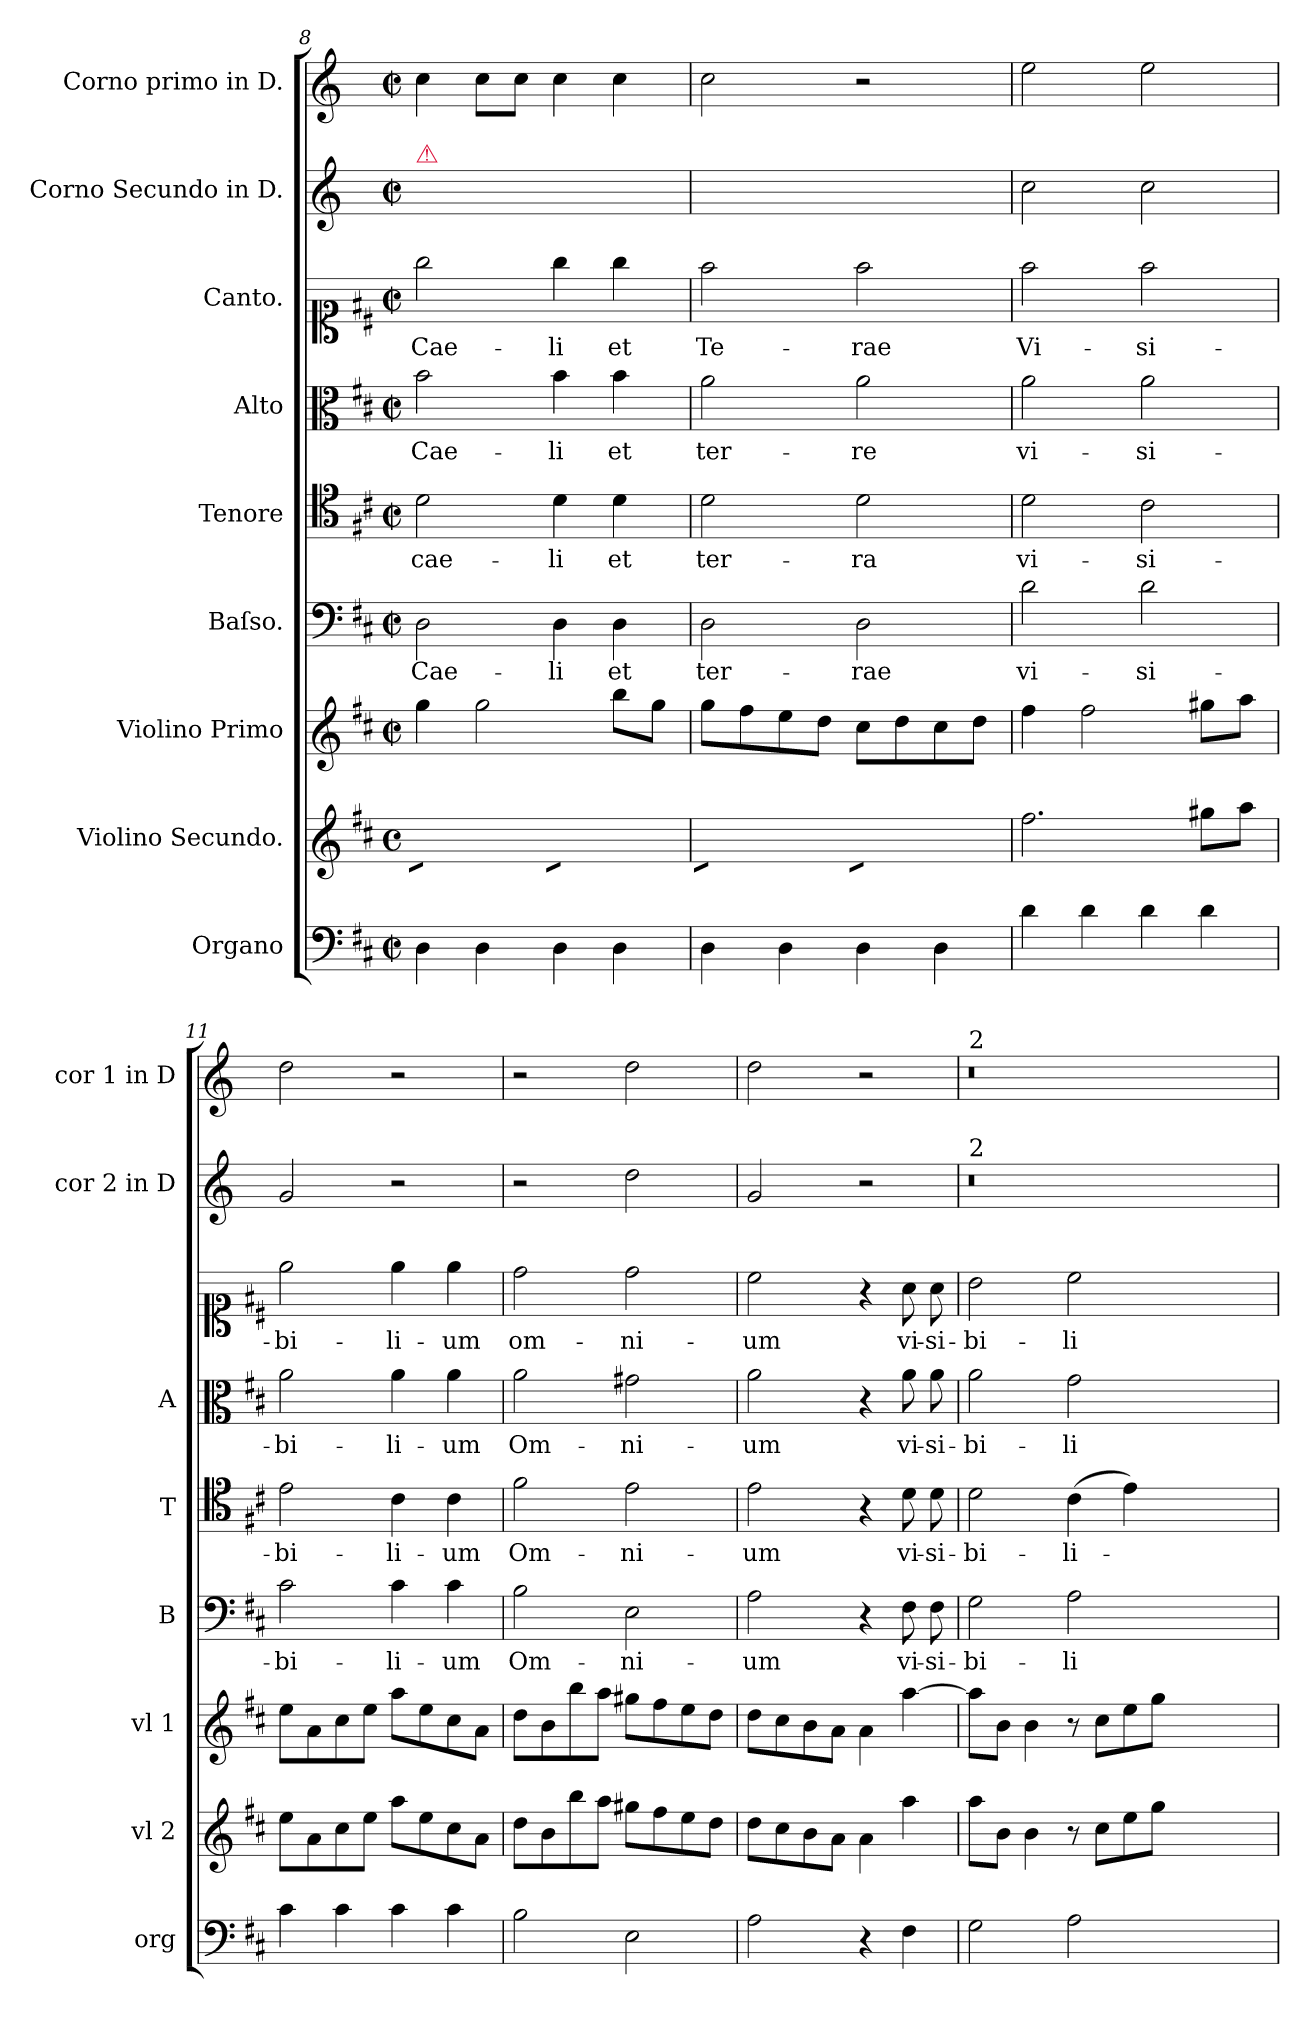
**kern	**kern	**kern	**kern	**text	**kern	**text	**kern	**text	**kern	**text	**kern	**kern
*part9	*part8	*part7	*part6	*part6	*part5	*part5	*part4	*part4	*part3	*part3	*part2	*part1
*staff9	*staff8	*staff7	*staff6	*staff6	*staff5	*staff5	*staff4	*staff4	*staff3	*staff3	*staff2	*staff1
*I"Organo	*I"Violino Secundo.	*I"Violino Primo	*I"Baſso.	*	*I"Tenore	*	*I"Alto	*	*I"Canto.	*	*I"Corno Secundo in D.	*I"Corno primo in D.
*I'org	*I'vl 2	*I'vl 1	*I'B	*	*I'T	*	*I'A	*	*	*	*I'cor 2 in D	*I'cor 1 in D
*clefF4	*clefG2	*clefG2	*clefF4	*	*clefC4	*	*clefC3	*	*clefC1	*	*clefG2	*clefG2
*	*	*	*	*	*	*	*	*	*	*	*ITrd6c10	*ITrd6c10
*k[f#c#]	*k[f#c#]	*k[f#c#]	*k[f#c#]	*	*k[f#c#]	*	*k[f#c#]	*	*k[f#c#]	*	*k[f#c#]	*k[f#c#]
*D:	*D:	*D:	*D:	*	*D:	*	*D:	*	*D:	*	*D:	*D:
*M2/2	*M2/2	*M2/2	*M2/2	*	*M2/2	*	*M2/2	*	*M2/2	*	*M2/2	*M2/2
*met(c|)	*met(c)	*met(c|)	*met(c|)	*	*met(c|)	*	*met(c|)	*	*met(c|)	*	*met(c|)	*met(c|)
=8	=8	=8	=8	=8	=8	=8	=8	=8	=8	=8	=8	=8
!	!	!	!	!	!	!	!	!	!	!	!LO:TX:a:color=crimson:t=⚠	!
!	!LO:TX:a:color=crimson:t=⚠	!	!	!	!	!	!	!	!	!	!	!
*	*tremolo	*	*	*	*	*	*	*	*	*	*	*
4D\	8dyy/ 8byy/L	4gg\	2D\	Cae-	2d\	cae-	2b\	Cae-	2gg\	Cae-	4D/yy	4d\
.	8dyy/ 8byy/	.	.	.	.	.	.	.	.	.	.	.
4D\	8dyy/ 8byy/	2gg\	.	.	.	.	.	.	.	.	8D/Lyy	8d\L
.	8dyy/ 8byy/J	.	.	.	.	.	.	.	.	.	8D/Jyy	8d\J
4D\	8dyy/ 8byy/L	.	4D\	-li	4d\	-li	4b\	-li	4gg\	-li	4D/yy	4d\
.	8dyy/ 8byy/	.	.	.	.	.	.	.	.	.	.	.
4D\	8dyy/ 8byy/	8bb\L	4D\	et	4d\	et	4b\	et	4gg\	et	[4D/yy	4d\
.	8dyy/ 8byy/J	8gg\J	.	.	.	.	.	.	.	.	.	.
=9	=9	=9	=9	=9	=9	=9	=9	=9	=9	=9	=9	=9
4D\	8dyy/ 8ayy/L	8gg\L	2D\	ter-	2d\	ter-	2a\	ter-	2ff#\	Te-	2D/yy]	2d\
.	8dyy/ 8ayy/	8ff#\	.	.	.	.	.	.	.	.	.	.
4D\	8dyy/ 8ayy/	8ee\	.	.	.	.	.	.	.	.	.	.
.	8dyy/ 8ayy/J	8dd\J	.	.	.	.	.	.	.	.	.	.
4D\	8dyy/ 8ayy/L	8cc#\L	2D\	-rae	2d\	-ra	2a\	-re	2ff#\	-rae	2ryy	2r
.	8dyy/ 8ayy/	8dd\	.	.	.	.	.	.	.	.	.	.
4D\	8dyy/ 8ayy/	8cc#\	.	.	.	.	.	.	.	.	.	.
.	8dyy/ 8ayy/J	8dd\J	.	.	.	.	.	.	.	.	.	.
*	*Xtremolo	*	*	*	*	*	*	*	*	*	*	*
=10	=10	=10	=10	=10	=10	=10	=10	=10	=10	=10	=10	=10
4d\	2.ff#\	4ff#\	2d\	vi-	2d\	vi-	2a\	vi-	2ff#\	Vi-	2d\	2f#\
4d\	.	2ff#\	.	.	.	.	.	.	.	.	.	.
4d\	.	.	2d\	-si-	2c#\	-si-	2a\	-si-	2ff#\	-si-	2d\	2f#\
4d\	8gg#X\L	8gg#X\L	.	.	.	.	.	.	.	.	.	.
.	8aa\J	8aa\J	.	.	.	.	.	.	.	.	.	.
=11	=11	=11	=11	=11	=11	=11	=11	=11	=11	=11	=11	=11
4c#\	8ee\L	8ee\L	2c#\	-bi-	2e\	-bi-	2a\	-bi-	2ee\	-bi-	2A/	2e\
.	8a\	8a\	.	.	.	.	.	.	.	.	.	.
4c#\	8cc#\	8cc#\	.	.	.	.	.	.	.	.	.	.
.	8ee\J	8ee\J	.	.	.	.	.	.	.	.	.	.
4c#\	8aa\L	8aa\L	4c#\	-li-	4c#\	-li-	4a\	-li-	4ee\	-li-	2r	2r
.	8ee\	8ee\	.	.	.	.	.	.	.	.	.	.
4c#\	8cc#\	8cc#\	4c#\	-um	4c#\	-um	4a\	-um	4ee\	-um	.	.
.	8a\J	8a\J	.	.	.	.	.	.	.	.	.	.
=12	=12	=12	=12	=12	=12	=12	=12	=12	=12	=12	=12	=12
2B\	8dd\L	8dd\L	2B\	Om-	2f#\	Om-	2a\	Om-	2dd\	om-	2r	2r
.	8b\	8b\	.	.	.	.	.	.	.	.	.	.
.	8bb\	8bb\	.	.	.	.	.	.	.	.	.	.
.	8aa\J	8aa\J	.	.	.	.	.	.	.	.	.	.
2E\	8gg#X\L	8gg#X\L	2E\	-ni-	2e\	-ni-	2g#X\	-ni-	2dd\	-ni-	2e\	2e\
.	8ff#\	8ff#\	.	.	.	.	.	.	.	.	.	.
.	8ee\	8ee\	.	.	.	.	.	.	.	.	.	.
.	8dd\J	8dd\J	.	.	.	.	.	.	.	.	.	.
=13	=13	=13	=13	=13	=13	=13	=13	=13	=13	=13	=13	=13
2A\	8dd\L	8dd\L	2A\	-um	2e\	-um	2a\	-um	2cc#\	-um	2A/	2e\
.	8cc#\	8cc#\	.	.	.	.	.	.	.	.	.	.
.	8b\	8b\	.	.	.	.	.	.	.	.	.	.
.	8a\J	8a\J	.	.	.	.	.	.	.	.	.	.
4r	4a\	4a\	4r	.	4r	.	4r	.	4r	.	2r	2r
4F#\	4aa\	[4aa\	8F#\	vi-	8d\	vi-	8a\	vi-	8a\	vi-	.	.
.	.	.	8F#\	-si-	8d\	-si-	8a\	-si-	8a\	-si-	.	.
=14	=14	=14	=14	=14	=14	=14	=14	=14	=14	=14	=14	=14
!	!	!	!	!	!	!	!	!	!	!	!	!LO:TX:a:t=2
!	!	!	!	!	!	!	!	!	!	!	!LO:TX:a:t=2	!
2G\	8aa\L	8aa\L]	2G\	-bi-	2d\	-bi-	2a\	-bi-	2b\	-bi-	0r	0r
.	8b\J	8b\J	.	.	.	.	.	.	.	.	.	.
.	4b\	4b\	.	.	.	.	.	.	.	.	.	.
2A\	8r	8r	2A\	-li-	(4c#\	-li-	2g\	-li-	2cc#\	-li-	.	.
.	8cc#\L	8cc#\L	.	.	.	.	.	.	.	.	.	.
.	8ee\	8ee\	.	.	4e\)	.	.	.	.	.	.	.
.	8gg\J	8gg\J	.	.	.	.	.	.	.	.	.	.
1ryy	1ryy	1ryy	1ryy	.	1ryy	.	1ryy	.	1ryy	.	.	.
=	=	=	=	=	=	=	=	=	=	=	=	=
*-	*-	*-	*-	*-	*-	*-	*-	*-	*-	*-	*-	*-
